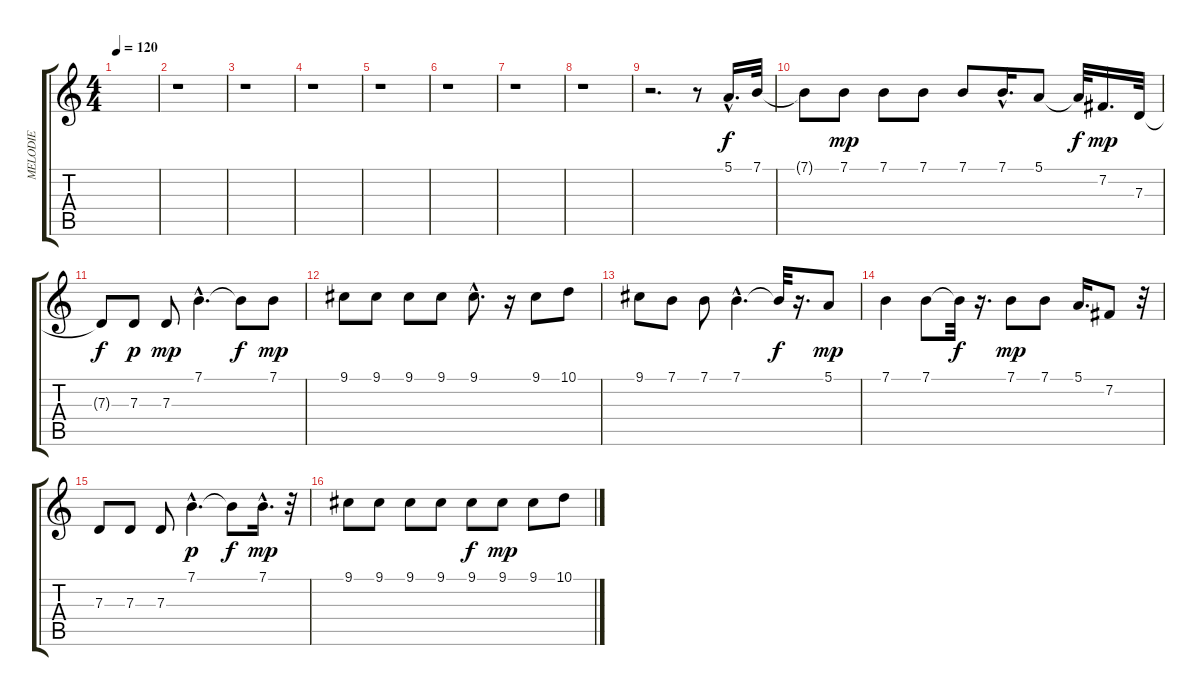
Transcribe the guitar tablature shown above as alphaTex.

\track ("MELODIE" "MELODIE") {instrument voiceoohs}
\staff {score tabs}
\tuning (E4 B3 G3 D3 A2 E2) {hide}
\ts (4 4)
\tempo 120
\clef g2
\ks c
|
r.1 |
r.1 |
r.1 |
r.1 |
r.1 |
r.1 |
r.1 |
r.2{d} r.8 5.1{hac}.16{d} 7.1.32 |
7.1{t}.8{dy f} 7.1.8{dy mp} 7.1.8 7.1.8 7.1.8 7.1{hac}.16{d} 5.1.8 5.1{t}.32{dy f} 7.2.16{d dy mp} 7.3.32 |
7.3{t}.8{dy f} 7.3.8{dy p} 7.3.8{dy mp} 7.1{hac}.4{d} 7.1{t}.8{dy f} 7.1.8{dy mp} |
9.1.8 9.1.8 9.1.8 9.1.8 9.1{hac}.8{d} r.16 9.1.8 10.1.8 |
9.1.8 7.1.8 7.1.8 7.1{hac}.4{d} 7.1{t}.32{dy f} r.16{d} 5.1.8{dy mp} |
7.1.4 7.1.8 7.1{t}.32{dy f} r.16{d} 7.1.8{dy mp} 7.1.8 5.1.16{d} 7.2.8 r.32 |
7.3.8 7.3.8 7.3.8 7.1{hac}.4{d dy p} 7.1{t}.8{dy f} 7.1{hac}.16{d dy mp} r.32 |
9.1.8 9.1.8 9.1.8 9.1.8 9.1.8{dy f} 9.1.8{dy mp} 9.1.8 10.1.8
